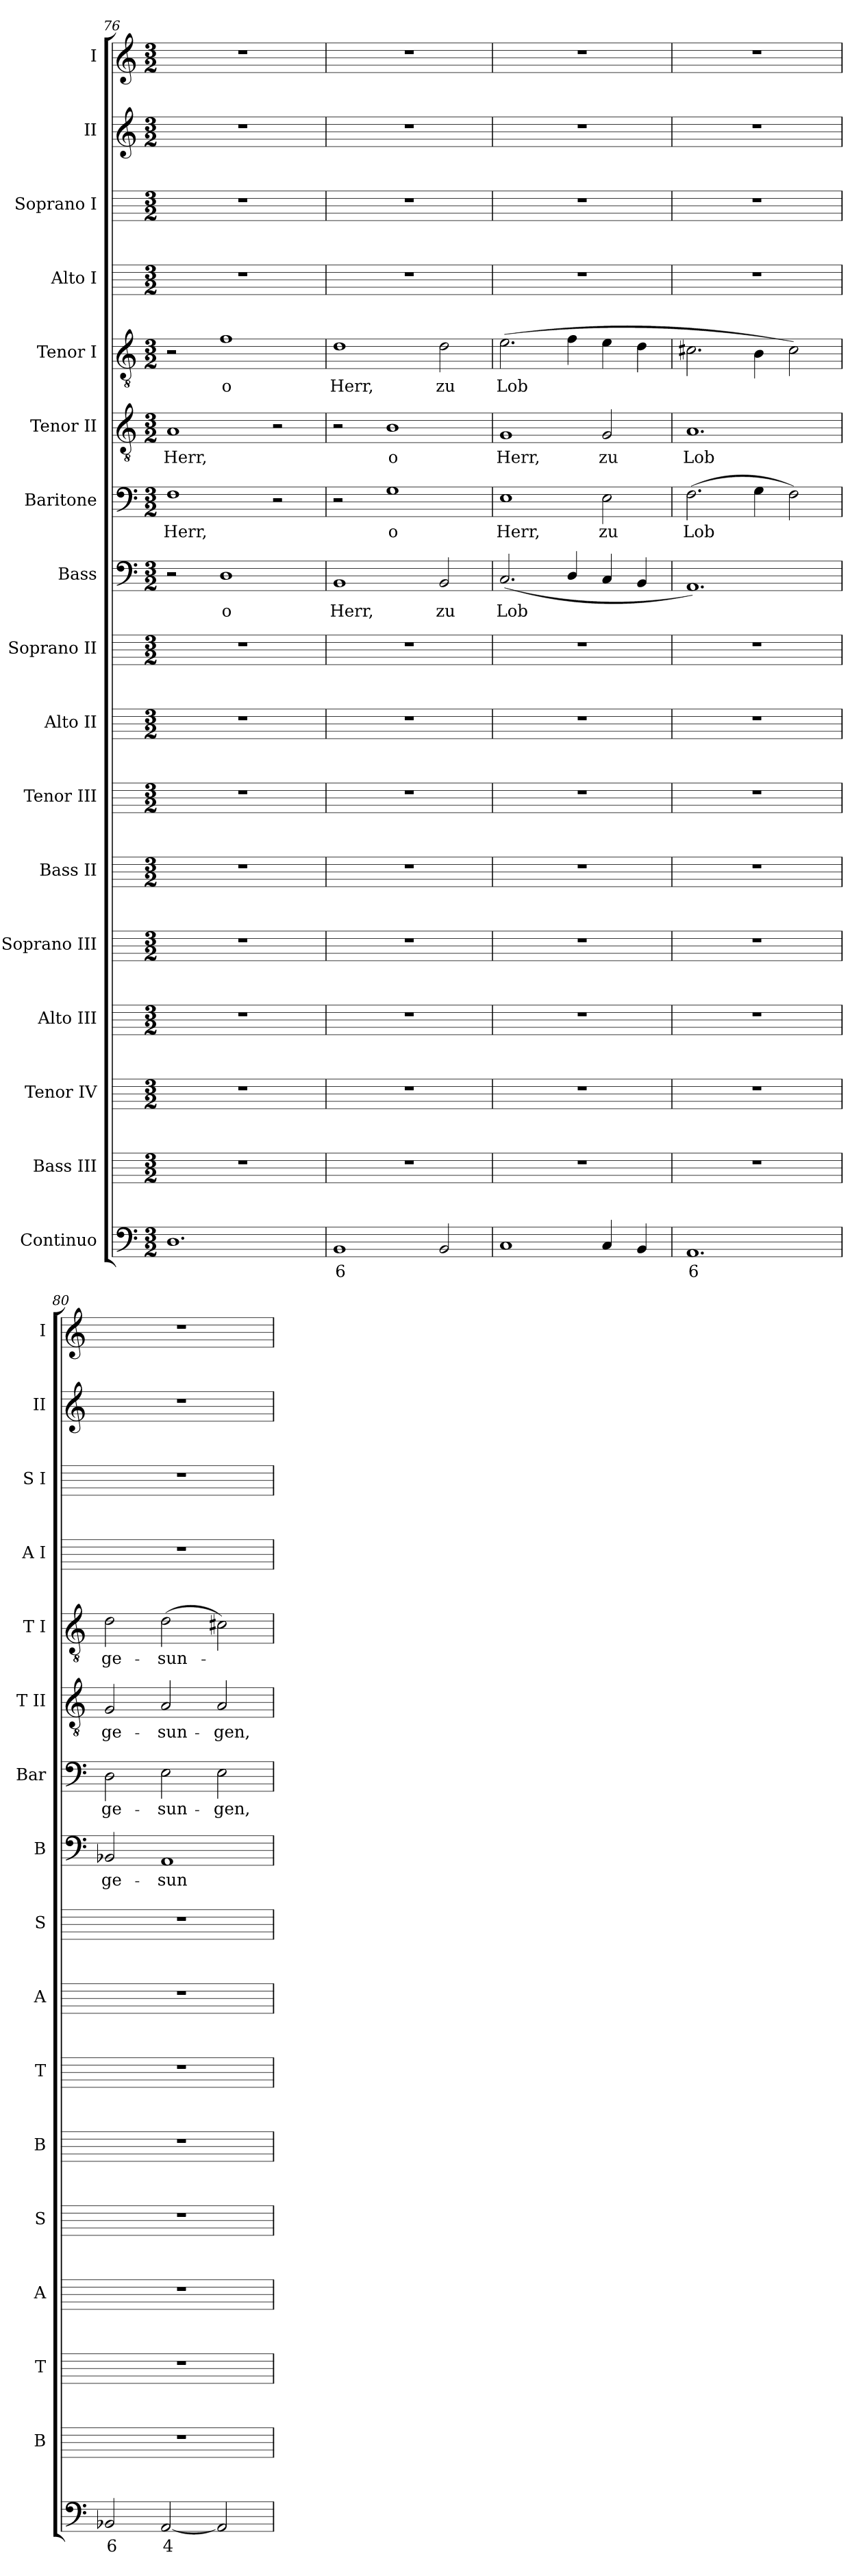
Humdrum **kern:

**kern	**text	**kern	**kern	**kern	**kern	**kern	**kern	**kern	**kern	**kern	**text	**kern	**text	**kern	**text	**kern	**text	**kern	**kern	**kern	**kern
*part17	*part17	*part16	*part15	*part14	*part13	*part12	*part11	*part10	*part9	*part8	*part8	*part7	*part7	*part6	*part6	*part5	*part5	*part4	*part3	*part2	*part1
*staff17	*staff17	*staff16	*staff15	*staff14	*staff13	*staff12	*staff11	*staff10	*staff9	*staff8	*staff8	*staff7	*staff7	*staff6	*staff6	*staff5	*staff5	*staff4	*staff3	*staff2	*staff1
*I"Continuo	*	*I"Bass III	*I"Tenor IV	*I"Alto III	*I"Soprano III	*I"Bass II	*I"Tenor III	*I"Alto II	*I"Soprano II	*I"Bass	*	*I"Baritone	*	*I"Tenor II	*	*I"Tenor I	*	*I"Alto I	*I"Soprano I	*I"II	*I"I
*	*	*I'B	*I'T	*I'A	*I'S	*I'B	*I'T	*I'A	*I'S	*I'B	*	*I'Bar	*	*I'T II	*	*I'T I	*	*I'A I	*I'S I	*I'II	*I'I
!!LO:LB:g=z
*clefF4	*	*	*	*	*	*	*	*	*	*clefF4	*	*clefF4	*	*clefGv2	*	*clefGv2	*	*	*	*clefG2	*clefG2
*	*	*ITrd4c7	*ITrd4c7	*ITrd4c7	*ITrd4c7	*ITrd4c7	*ITrd4c7	*ITrd4c7	*ITrd4c7	*	*	*	*	*	*	*	*	*	*	*	*
*k[]	*	*	*	*	*	*	*	*	*	*k[]	*	*k[]	*	*k[]	*	*k[]	*	*	*	*k[]	*k[]
*C:	*	*	*	*	*	*	*	*	*	*C:	*	*C:	*	*C:	*	*C:	*	*	*	*C:	*C:
*M3/2	*	*M3/2	*M3/2	*M3/2	*M3/2	*M3/2	*M3/2	*M3/2	*M3/2	*M3/2	*	*M3/2	*	*M3/2	*	*M3/2	*	*M3/2	*M3/2	*M3/2	*M3/2
=76	=76	=76	=76	=76	=76	=76	=76	=76	=76	=76	=76	=76	=76	=76	=76	=76	=76	=76	=76	=76	=76
!	!	!	!	!	!	!	!	!	!	!	!	!	!LO:LY:b	!	!LO:LY:b	!	!	!	!	!	!
1.D	.	1.r	1.r	1.r	1.r	1.r	1.r	1.r	1.r	2r	.	1F	Herr,	1A	Herr,	2r	.	1.r	1.r	1.r	1.r
!	!	!	!	!	!	!	!	!	!	!	!LO:LY:b	!	!	!	!	!	!LO:LY:b	!	!	!	!
.	.	.	.	.	.	.	.	.	.	1D	o	.	.	.	.	1f	o	.	.	.	.
.	.	.	.	.	.	.	.	.	.	.	.	2r	.	2r	.	.	.	.	.	.	.
=77	=77	=77	=77	=77	=77	=77	=77	=77	=77	=77	=77	=77	=77	=77	=77	=77	=77	=77	=77	=77	=77
!	!LO:LY:b	!	!	!	!	!	!	!	!	!	!LO:LY:b	!	!	!	!	!	!LO:LY:b	!	!	!	!
1BB	6	1.r	1.r	1.r	1.r	1.r	1.r	1.r	1.r	1BB	Herr,	2r	.	2r	.	1d	Herr,	1.r	1.r	1.r	1.r
!	!	!	!	!	!	!	!	!	!	!	!	!	!LO:LY:b	!	!LO:LY:b	!	!	!	!	!	!
.	.	.	.	.	.	.	.	.	.	.	.	1G	o	1B	o	.	.	.	.	.	.
!	!	!	!	!	!	!	!	!	!	!	!LO:LY:b	!	!	!	!	!	!LO:LY:b	!	!	!	!
2BB	.	.	.	.	.	.	.	.	.	2BB	zu	.	.	.	.	2d	zu	.	.	.	.
=78	=78	=78	=78	=78	=78	=78	=78	=78	=78	=78	=78	=78	=78	=78	=78	=78	=78	=78	=78	=78	=78
!	!	!	!	!	!	!	!	!	!	!	!LO:LY:b	!	!LO:LY:b	!	!LO:LY:b	!	!LO:LY:b	!	!	!	!
1C	.	1.r	1.r	1.r	1.r	1.r	1.r	1.r	1.r	(<2.C	Lob	1E	Herr,	1G	Herr,	(>2.e	Lob	1.r	1.r	1.r	1.r
.	.	.	.	.	.	.	.	.	.	4D/	.	.	.	.	.	4f	.	.	.	.	.
!	!	!	!	!	!	!	!	!	!	!	!	!	!LO:LY:b	!	!LO:LY:b	!	!	!	!	!	!
4C	.	.	.	.	.	.	.	.	.	4C	.	2E	zu	2G	zu	4e	.	.	.	.	.
4BB	.	.	.	.	.	.	.	.	.	4BB	.	.	.	.	.	4d	.	.	.	.	.
=79	=79	=79	=79	=79	=79	=79	=79	=79	=79	=79	=79	=79	=79	=79	=79	=79	=79	=79	=79	=79	=79
!	!LO:LY:b	!	!	!	!	!	!	!	!	!	!	!	!LO:LY:b	!	!LO:LY:b	!	!	!	!	!	!
1.AA	6	1.r	1.r	1.r	1.r	1.r	1.r	1.r	1.r	1.AA)	.	(>2.F	Lob	1.A	Lob	2.c#X	.	1.r	1.r	1.r	1.r
.	.	.	.	.	.	.	.	.	.	.	.	4G	.	.	.	4B	.	.	.	.	.
.	.	.	.	.	.	.	.	.	.	.	.	2F)	.	.	.	2c#)	.	.	.	.	.
=80	=80	=80	=80	=80	=80	=80	=80	=80	=80	=80	=80	=80	=80	=80	=80	=80	=80	=80	=80	=80	=80
!	!LO:LY:b	!	!	!	!	!	!	!	!	!	!LO:LY:b	!	!LO:LY:b	!	!LO:LY:b	!	!LO:LY:b	!	!	!	!
2BB-X	6	1.r	1.r	1.r	1.r	1.r	1.r	1.r	1.r	2BB-X	ge-	2D	ge-	2G	ge-	2d	ge-	1.r	1.r	1.r	1.r
!	!LO:LY:b	!	!	!	!	!	!	!	!	!	!LO:LY:b	!	!LO:LY:b	!	!LO:LY:b	!	!LO:LY:b	!	!	!	!
[2AA	4	.	.	.	.	.	.	.	.	1AA	-sun-	2E	-sun-	2A	-sun-	(>2d	-sun-	.	.	.	.
!	!	!	!	!	!	!	!	!	!	!	!	!	!LO:LY:b	!	!LO:LY:b	!	!	!	!	!	!
2AA]	.	.	.	.	.	.	.	.	.	.	.	2E	-gen,	2A	-gen,	2c#X)	.	.	.	.	.
=	=	=	=	=	=	=	=	=	=	=	=	=	=	=	=	=	=	=	=	=	=
*-	*-	*-	*-	*-	*-	*-	*-	*-	*-	*-	*-	*-	*-	*-	*-	*-	*-	*-	*-	*-	*-
